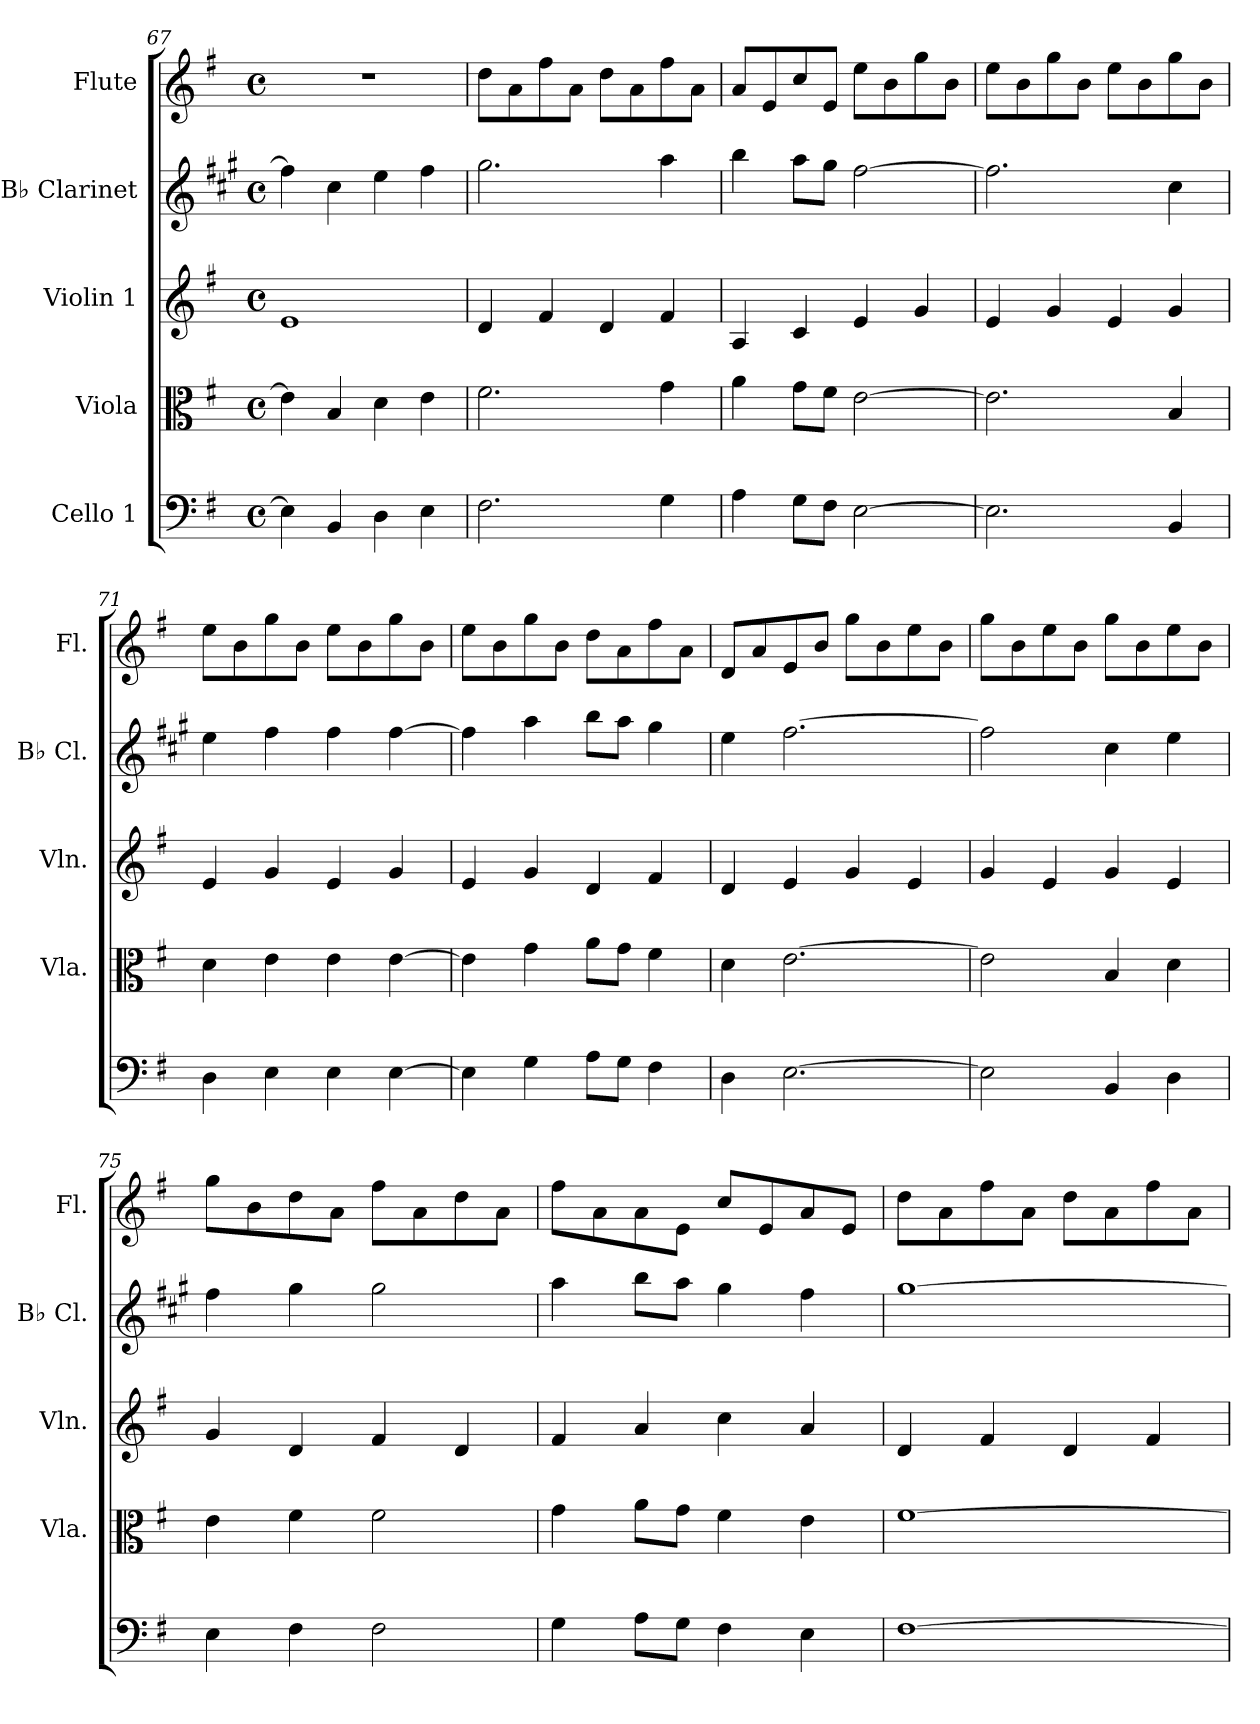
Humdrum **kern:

**kern	**kern	**kern	**kern	**kern
*part5	*part4	*part3	*part2	*part1
*staff5	*staff4	*staff3	*staff2	*staff1
*I"Cello 1	*I"Viola	*I"Violin 1	*I"B♭ Clarinet	*I"Flute
*	*I'Vla.	*I'Vln.	*I'B♭ Cl.	*I'Fl.
*clefF4	*clefC3	*clefG2	*clefG2	*clefG2
*	*	*	*ITrd1c2	*
*k[f#]	*k[f#]	*k[f#]	*k[f#]	*k[f#]
*M4/4	*M4/4	*M4/4	*M4/4	*M4/4
*met(c)	*met(c)	*met(c)	*met(c)	*met(c)
=67	=67	=67	=67	=67
4E\]	4e\]	1e	4ee\]	1r
4BB/	4B/	.	4b\	.
4D\	4d\	.	4dd\	.
4E\	4e\	.	4ee\	.
!!LO:LB:g=z
=68	=68	=68	=68	=68
2.F#\	2.f#\	4d/	2.ff#\	8dd\L
.	.	.	.	8a\
.	.	4f#/	.	8ff#\
.	.	.	.	8a\J
.	.	4d/	.	8dd\L
.	.	.	.	8a\
4G\	4g\	4f#/	4gg\	8ff#\
.	.	.	.	8a\J
=69	=69	=69	=69	=69
4A\	4a\	4A/	4aa\	8a/L
.	.	.	.	8e/
8G\L	8g\L	4c/	8gg\L	8cc/
8F#\J	8f#\J	.	8ff#\J	8e/J
[2E\	[2e\	4e/	[2ee\	8ee\L
.	.	.	.	8b\
.	.	4g/	.	8gg\
.	.	.	.	8b\J
=70	=70	=70	=70	=70
2.E\]	2.e\]	4e/	2.ee\]	8ee\L
.	.	.	.	8b\
.	.	4g/	.	8gg\
.	.	.	.	8b\J
.	.	4e/	.	8ee\L
.	.	.	.	8b\
4BB/	4B/	4g/	4b\	8gg\
.	.	.	.	8b\J
=71	=71	=71	=71	=71
4D\	4d\	4e/	4dd\	8ee\L
.	.	.	.	8b\
4E\	4e\	4g/	4ee\	8gg\
.	.	.	.	8b\J
4E\	4e\	4e/	4ee\	8ee\L
.	.	.	.	8b\
[4E\	[4e\	4g/	[4ee\	8gg\
.	.	.	.	8b\J
=72	=72	=72	=72	=72
4E\]	4e\]	4e/	4ee\]	8ee\L
.	.	.	.	8b\
4G\	4g\	4g/	4gg\	8gg\
.	.	.	.	8b\J
8A\L	8a\L	4d/	8aa\L	8dd\L
8G\J	8g\J	.	8gg\J	8a\
4F#\	4f#\	4f#/	4ff#\	8ff#\
.	.	.	.	8a\J
!!LO:PB:g=z
=73	=73	=73	=73	=73
4D\	4d\	4d/	4dd\	8d/L
.	.	.	.	8a/
[2.E\	[2.e\	4e/	[2.ee\	8e/
.	.	.	.	8b/J
.	.	4g/	.	8gg\L
.	.	.	.	8b\
.	.	4e/	.	8ee\
.	.	.	.	8b\J
=74	=74	=74	=74	=74
2E\]	2e\]	4g/	2ee\]	8gg\L
.	.	.	.	8b\
.	.	4e/	.	8ee\
.	.	.	.	8b\J
4BB/	4B/	4g/	4b\	8gg\L
.	.	.	.	8b\
4D\	4d\	4e/	4dd\	8ee\
.	.	.	.	8b\J
=75	=75	=75	=75	=75
4E\	4e\	4g/	4ee\	8gg\L
.	.	.	.	8b\
4F#\	4f#\	4d/	4ff#\	8dd\
.	.	.	.	8a\J
2F#\	2f#\	4f#/	2ff#\	8ff#\L
.	.	.	.	8a\
.	.	4d/	.	8dd\
.	.	.	.	8a\J
=76	=76	=76	=76	=76
4G\	4g\	4f#/	4gg\	8ff#\L
.	.	.	.	8a\
8A\L	8a\L	4a/	8aa\L	8a\
8G\J	8g\J	.	8gg\J	8e\J
4F#\	4f#\	4cc\	4ff#\	8cc/L
.	.	.	.	8e/
4E\	4e\	4a/	4ee\	8a/
.	.	.	.	8e/J
=77	=77	=77	=77	=77
[1F#	[1f#	4d/	[1ff#	8dd\L
.	.	.	.	8a\
.	.	4f#/	.	8ff#\
.	.	.	.	8a\J
.	.	4d/	.	8dd\L
.	.	.	.	8a\
.	.	4f#/	.	8ff#\
.	.	.	.	8a\J
=	=	=	=	=
*-	*-	*-	*-	*-
